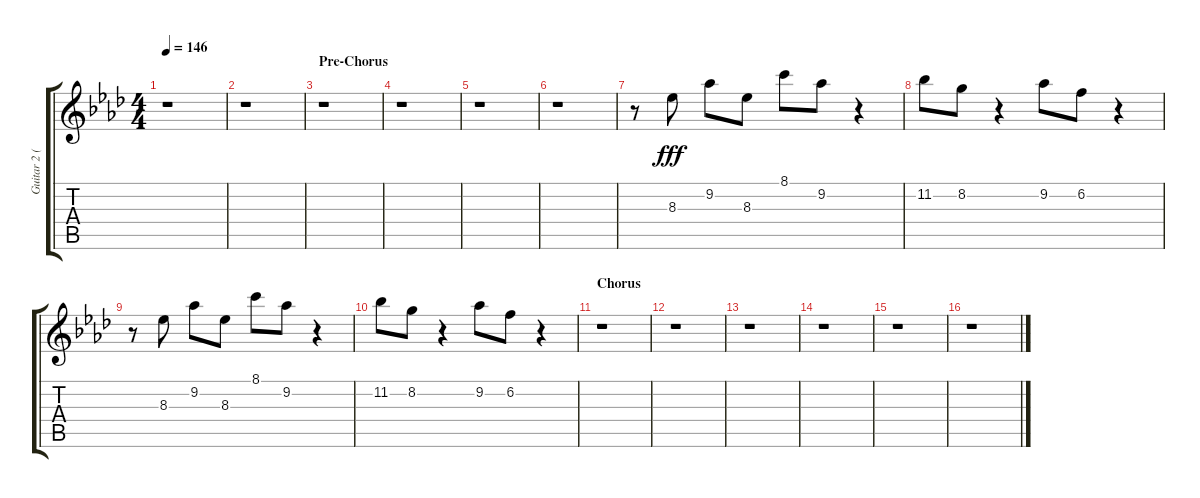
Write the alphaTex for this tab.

\track ("Guitar 2 (Acoustic)" "Guitar 2 (") {instrument acousticguitarnylon}
\staff {score tabs}
\tuning (E4 B3 G3 D3 A2 E2) {hide}
\ts (4 4)
\tempo 146
\clef g2
\ks ab
r.1{dy fff} |
r.1 |
\section ("" "Pre-Chorus")
r.1 |
r.1 |
r.1 |
r.1 |
r.8 8.3.8 9.2.8 8.3.8 8.1.8 9.2.8 r.4 |
11.2.8 8.2.8 r.4 9.2.8 6.2.8 r.4 |
r.8 8.3.8 9.2.8 8.3.8 8.1.8 9.2.8 r.4 |
11.2.8 8.2.8 r.4 9.2.8 6.2.8 r.4 |
\section ("" "Chorus")
r.1 |
r.1 |
r.1 |
r.1 |
r.1 |
r.1
